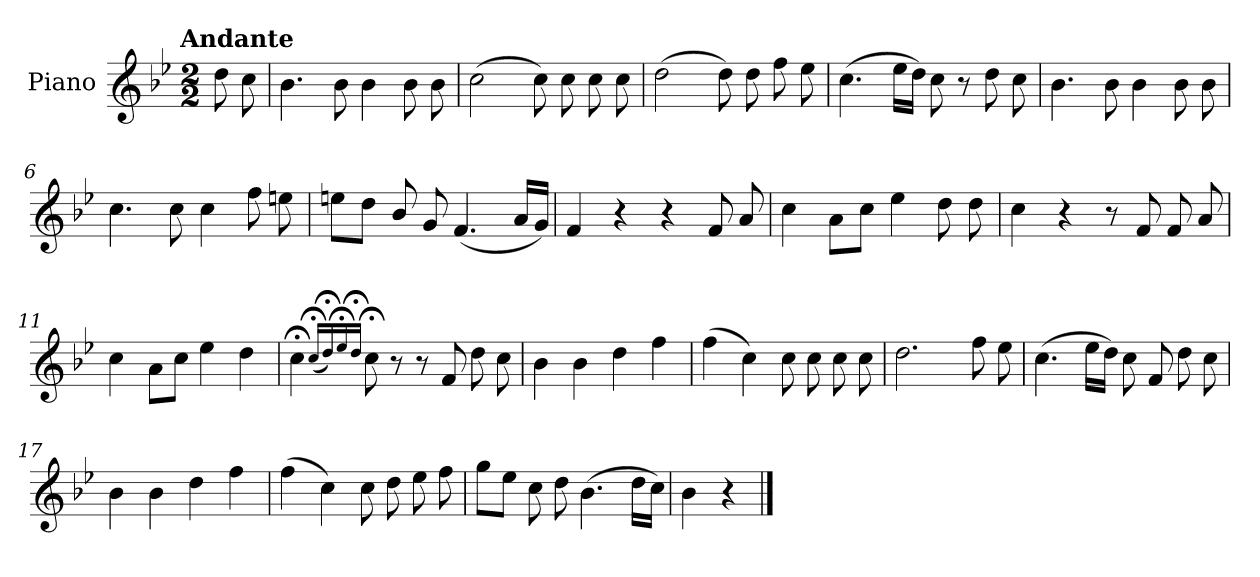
**kern
*part1
*staff1
*I"Piano
*I'Pno.
*clefG2
*k[b-e-]
!!LO:TX:omd:t=Andante
*M2/2
*MM92
=
8dd\
8cc\
=1
4.b-\
8b-\
4b-\
8b-\
8b-\
=2
(>2cc\
8cc\)
8cc\
8cc\
8cc\
=3
(>2dd\
8dd\)
8dd\
8ff\
8ee-\
!!LO:LB:g=z
=4
(>4.cc\
16ee-\LL
16dd\JJ)
8cc\
8r
8dd\
8cc\
=5
4.b-\
8b-\
4b-\
8b-\
8b-\
=6
4.cc\
8cc\
4cc\
8ff\
8een\
=7
8een\L
8dd\J
8b-/
8g/
(<4.f/
16a/LL
16g/JJ)
=8
4f/
4r
4r
8f/
8a/
!!LO:LB:g=z
=9
4cc\
8a\L
8cc\J
4ee-\
8dd\
8dd\
=10
4cc\
4r
8r
8f/
8f/
8a/
=11
4cc\
8a\L
8cc\J
4ee-\
4dd\
=12
4cc;<\
(<16qqcc;</LL
16qqdd;</)
16qqee-;</
16qqdd;</JJ
8cc;<\
8r
8r
8f/
8dd\
8cc\
!!LO:LB:g=z
=13
4b-\
4b-\
4dd\
4ff\
=14
(>4ff\
4cc\)
8cc\
8cc\
8cc\
8cc\
=15
2.dd\
8ff\
8ee-\
=16
(>4.cc\
16ee-\LL
16dd\JJ)
8cc\
8f/
8dd\
8cc\
!!LO:LB:g=z
=17
4b-\
4b-\
4dd\
4ff\
=18
(>4ff\
4cc\)
8cc\
8dd\
8ee-\
8ff\
=19
8gg\L
8ee-\J
8cc\
8dd\
(>4.b-\
16dd\LL
16cc\JJ)
=20
4b-\
4r
==
*-
